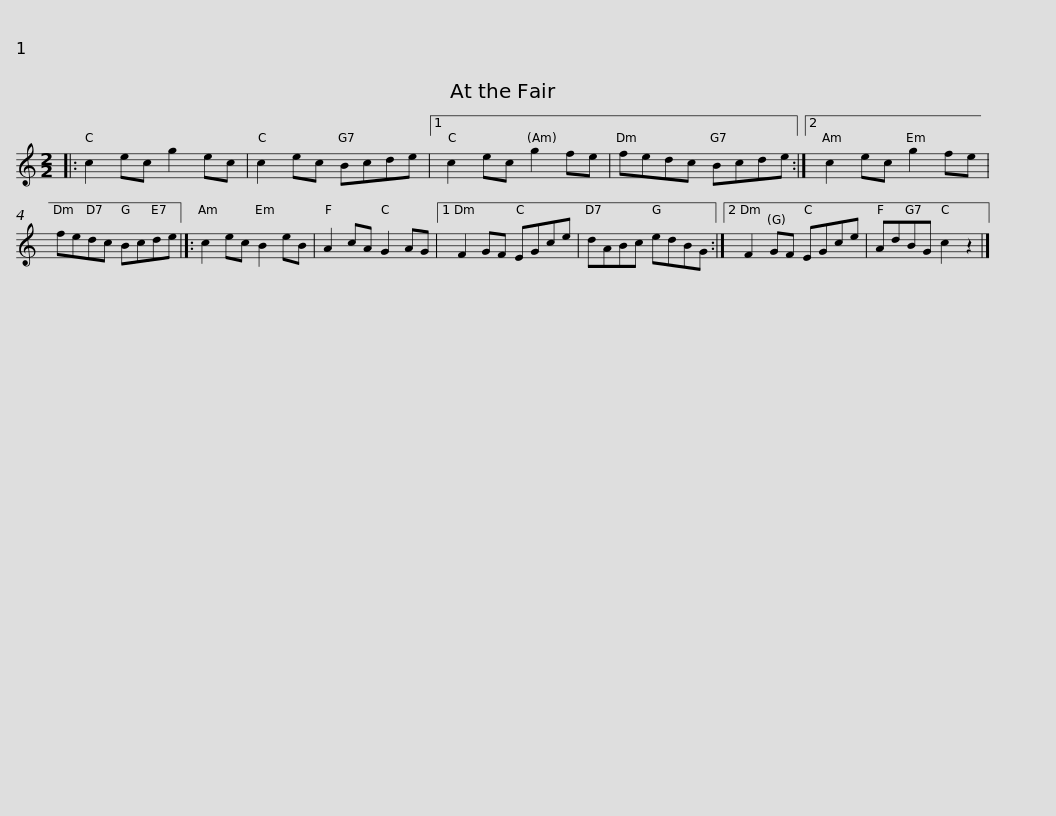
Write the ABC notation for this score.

X:1
L:1/8
M:2/2
I:linebreak $
K:C
V:1 treble
V:1
|: c2 ec g2 ec | c2 ec Bcde |1 c2 ec g2 fe | fedc Bcde :|2 c2 ec g2 fe | %5
 fedc Bcde |]:$ c2 ec B2 eB | A2 cA G2 AG |1 F2 GF EGce | dABc edBG :|2 %10
 F2 GF EGce | AdBG c2 z2 |] %12
